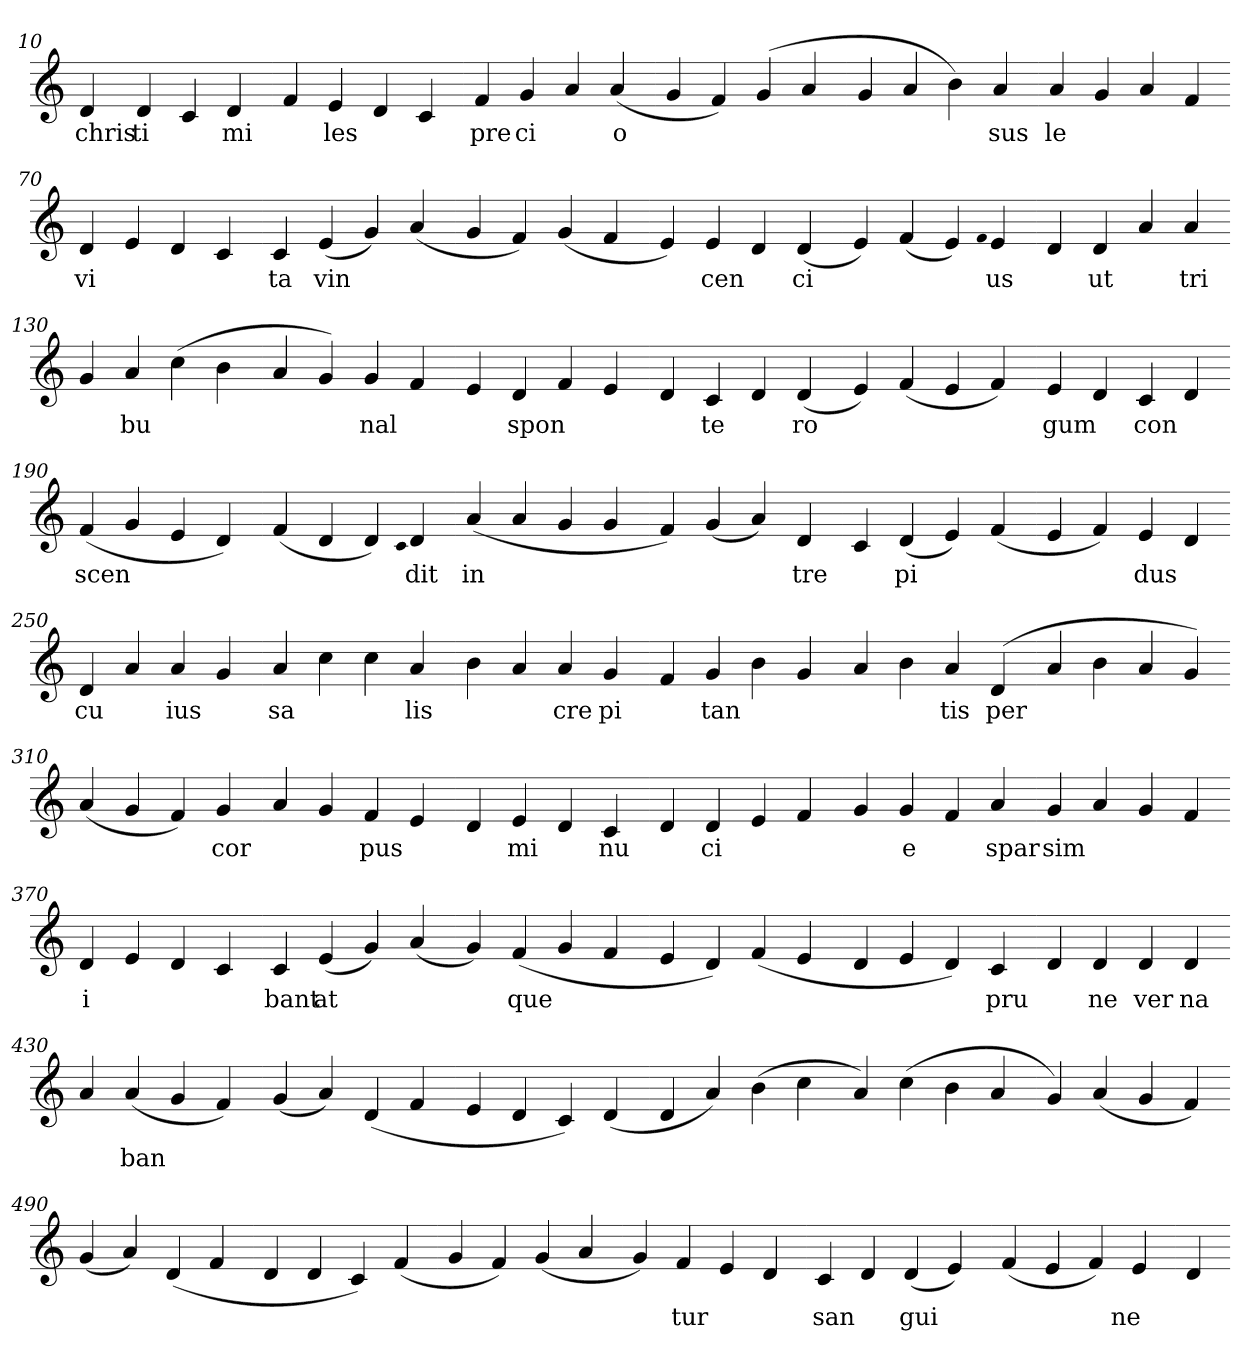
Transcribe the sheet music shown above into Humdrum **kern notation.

**kern	**text
*part1	*part1
*staff1	*staff1
*clefG2	*
=10.	=10.
4d	chris
4d	ti
4c	.
4d	mi
=20.-	=20.-
4f	.
4e	les
4d	.
4c	.
=30.-	=30.-
4f	pre
4g	ci
4a	.
(>4a	o
=40.-	=40.-
4g	.
4f)	.
(>4g	.
4a	.
=50.-	=50.-
4g	.
4a	.
4b)	.
4a	sus
=60.-	=60.-
4a	le
4g	.
4a	.
4f	.
=70.-	=70.-
4d	vi
4e	.
4d	.
4c	.
=80.-	=80.-
4c	ta
(>4e	vin
4g)	.
(>4a	.
=90.-	=90.-
4g	.
4f)	.
(>4g	.
4f	.
=100.-	=100.-
4e)	.
4e	cen
4d	.
(>4d	ci
=110.-	=110.-
4e)	.
(>4f	.
4e)	.
qqf	.
4e	us
=120.-	=120.-
4d	.
4d	ut
4a	.
4a	tri
=130.-	=130.-
4g	.
4a	bu
(>4cc	.
4b	.
=140.-	=140.-
4a	.
4g)	.
4g	nal
4f	.
=150.-	=150.-
4e	.
4d	spon
4f	.
4e	.
=160.-	=160.-
4d	.
4c	te
4d	.
(>4d	ro
=170.-	=170.-
4e)	.
(>4f	.
4e	.
4f)	.
=180.-	=180.-
4e	gum
4d	.
4c	con
4d	.
=190.-	=190.-
(>4f	scen
4g	.
4e	.
4d)	.
=200.-	=200.-
(>4f	.
4d	.
4d)	.
qqc	.
4d	dit
=210.-	=210.-
(>4a	in
4a	.
4g	.
4g	.
=220.-	=220.-
4f)	.
(>4g	.
4a)	.
4d	tre
=230.-	=230.-
4c	.
(>4d	pi
4e)	.
(>4f	.
=240.-	=240.-
4e	.
4f)	.
4e	dus
4d	.
=250.-	=250.-
4d	cu
4a	.
4a	ius
4g	.
=260.-	=260.-
4a	sa
4cc	.
4cc	.
4a	lis
=270.-	=270.-
4b	.
4a	.
4a	cre
4g	pi
=280.-	=280.-
4f	.
4g	tan
4b	.
4g	.
=290.-	=290.-
4a	.
4b	.
4a	tis
(>4d	per
=300.-	=300.-
4a	.
4b	.
4a	.
4g)	.
=310.-	=310.-
(>4a	.
4g	.
4f)	.
4g	cor
=320.-	=320.-
4a	.
4g	.
4f	pus
4e	.
=330.-	=330.-
4d	.
4e	mi
4d	.
4c	nu
=340.-	=340.-
4d	.
4d	ci
4e	.
4f	.
=350.-	=350.-
4g	.
4g	e
4f	.
4a	spar
=360.-	=360.-
4g	sim
4a	.
4g	.
4f	.
=370.-	=370.-
4d	i
4e	.
4d	.
4c	.
=380.-	=380.-
4c	bant
(>4e	at
4g)	.
(>4a	.
=390.-	=390.-
4g)	.
(>4f	que
4g	.
4f	.
=400.-	=400.-
4e	.
4d)	.
(>4f	.
4e	.
=410.-	=410.-
4d	.
4e	.
4d)	.
4c	pru
=420.-	=420.-
4d	.
4d	ne
4d	ver
4d	na
=430.-	=430.-
4a	.
(>4a	ban
4g	.
4f)	.
=440.-	=440.-
(>4g	.
4a)	.
(>4d	.
4f	.
=450.-	=450.-
4e	.
4d	.
4c)	.
(>4d	.
=460.-	=460.-
4d	.
4a)	.
(>4b	.
4cc	.
=470.-	=470.-
4a)	.
(>4cc	.
4b	.
4a	.
=480.-	=480.-
4g)	.
(>4a	.
4g	.
4f)	.
=490.-	=490.-
(>4g	.
4a)	.
(>4d	.
4f	.
=500.-	=500.-
4d	.
4d	.
4c)	.
(>4f	.
=510.-	=510.-
4g	.
4f)	.
(>4g	.
4a	.
=520.-	=520.-
4g)	.
4f	tur
4e	.
4d	.
=530.-	=530.-
4c	san
4d	.
(>4d	gui
4e)	.
=540.-	=540.-
(>4f	.
4e	.
4f)	.
4e	ne
=550.-	=550.-
4d	.
=-	=-
*-	*-
